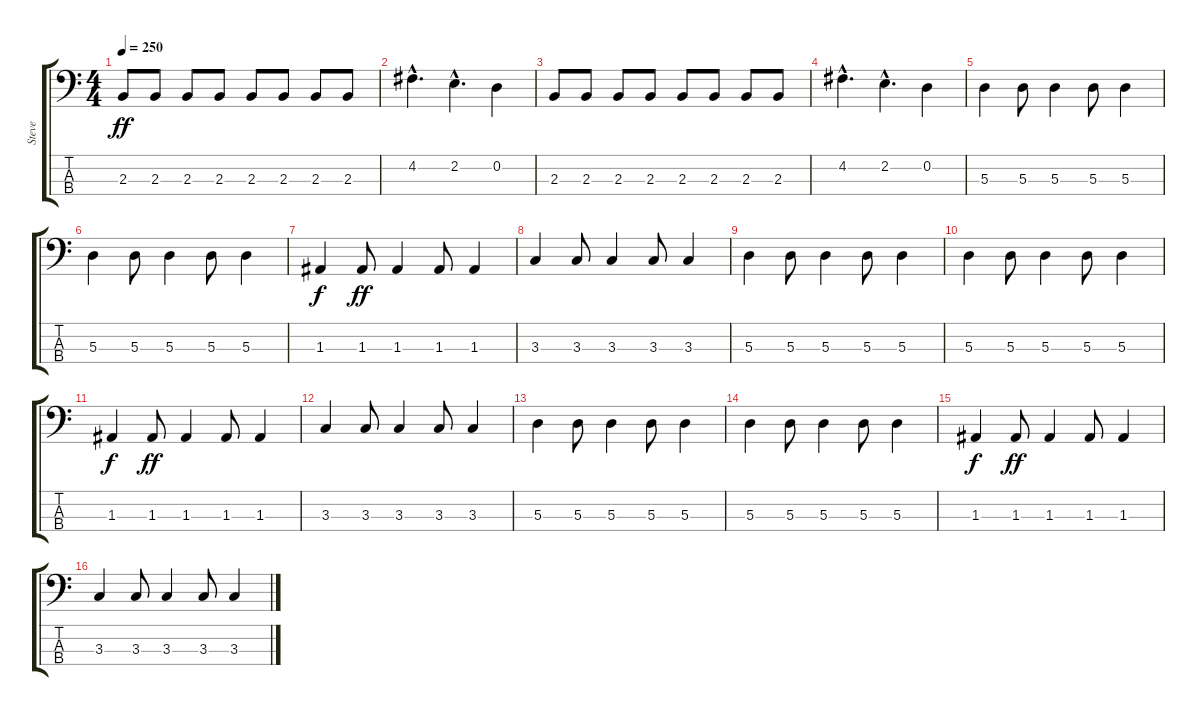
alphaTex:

\track ("Steve" "Steve") {instrument electricbassfinger}
\staff {score tabs}
\tuning (G2 D2 A1 E1) {hide}
\ts (4 4)
\tempo 250
\clef f4
\ks c
2.3.8{dy ff} 2.3.8 2.3.8 2.3.8 2.3.8 2.3.8 2.3.8 2.3.8 |
4.2{hac}.4{d} 2.2{hac}.4{d} 0.2.4 |
2.3.8 2.3.8 2.3.8 2.3.8 2.3.8 2.3.8 2.3.8 2.3.8 |
4.2{hac}.4{d} 2.2{hac}.4{d} 0.2.4 |
5.3.4 5.3.8 5.3.4 5.3.8 5.3.4 |
5.3.4 5.3.8 5.3.4 5.3.8 5.3.4 |
1.3.4{dy f} 1.3.8{dy ff} 1.3.4 1.3.8 1.3.4 |
3.3.4 3.3.8 3.3.4 3.3.8 3.3.4 |
5.3.4 5.3.8 5.3.4 5.3.8 5.3.4 |
5.3.4 5.3.8 5.3.4 5.3.8 5.3.4 |
1.3.4{dy f} 1.3.8{dy ff} 1.3.4 1.3.8 1.3.4 |
3.3.4 3.3.8 3.3.4 3.3.8 3.3.4 |
5.3.4 5.3.8 5.3.4 5.3.8 5.3.4 |
5.3.4 5.3.8 5.3.4 5.3.8 5.3.4 |
1.3.4{dy f} 1.3.8{dy ff} 1.3.4 1.3.8 1.3.4 |
3.3.4 3.3.8 3.3.4 3.3.8 3.3.4
